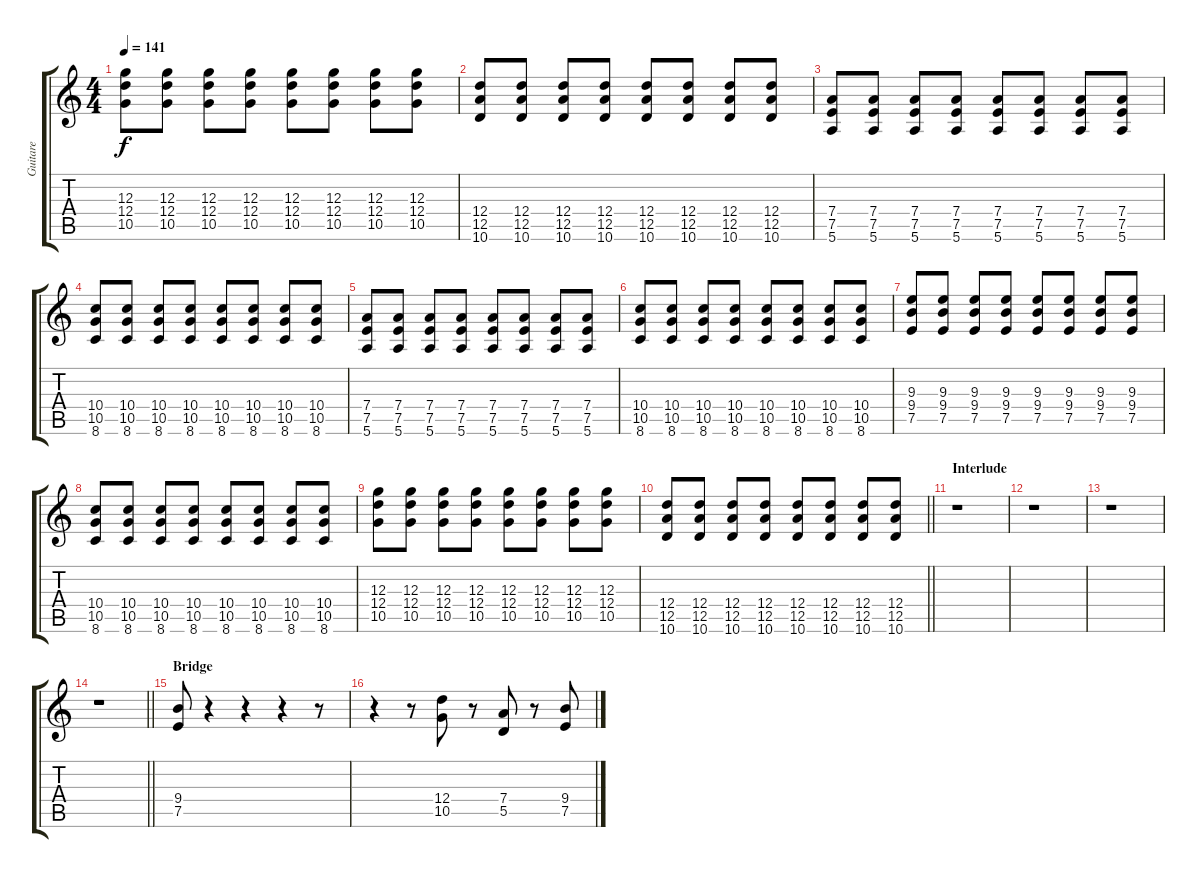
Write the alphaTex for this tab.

\track ("Guitare" "Guitare") {instrument distortionguitar}
\staff {score tabs}
\tuning (E4 B3 G3 D3 A2 E2) {hide}
\ts (4 4)
\tempo 141
\clef g2
\ks c
(12.3 12.4 10.5).8{dy f} (12.3 12.4 10.5).8 (12.3 12.4 10.5).8 (12.3 12.4 10.5).8 (12.3 12.4 10.5).8 (12.3 12.4 10.5).8 (12.3 12.4 10.5).8 (12.3 12.4 10.5).8 |
(12.4 12.5 10.6).8 (12.4 12.5 10.6).8 (12.4 12.5 10.6).8 (12.4 12.5 10.6).8 (12.4 12.5 10.6).8 (12.4 12.5 10.6).8 (12.4 12.5 10.6).8 (12.4 12.5 10.6).8 |
(7.4 7.5 5.6).8 (7.4 7.5 5.6).8 (7.4 7.5 5.6).8 (7.4 7.5 5.6).8 (7.4 7.5 5.6).8 (7.4 7.5 5.6).8 (7.4 7.5 5.6).8 (7.4 7.5 5.6).8 |
(10.4 10.5 8.6).8 (10.4 10.5 8.6).8 (10.4 10.5 8.6).8 (10.4 10.5 8.6).8 (10.4 10.5 8.6).8 (10.4 10.5 8.6).8 (10.4 10.5 8.6).8 (10.4 10.5 8.6).8 |
(7.4 7.5 5.6).8 (7.4 7.5 5.6).8 (7.4 7.5 5.6).8 (7.4 7.5 5.6).8 (7.4 7.5 5.6).8 (7.4 7.5 5.6).8 (7.4 7.5 5.6).8 (7.4 7.5 5.6).8 |
(10.4 10.5 8.6).8 (10.4 10.5 8.6).8 (10.4 10.5 8.6).8 (10.4 10.5 8.6).8 (10.4 10.5 8.6).8 (10.4 10.5 8.6).8 (10.4 10.5 8.6).8 (10.4 10.5 8.6).8 |
(9.3 9.4 7.5).8 (9.3 9.4 7.5).8 (9.3 9.4 7.5).8 (9.3 9.4 7.5).8 (9.3 9.4 7.5).8 (9.3 9.4 7.5).8 (9.3 9.4 7.5).8 (9.3 9.4 7.5).8 |
(10.4 10.5 8.6).8 (10.4 10.5 8.6).8 (10.4 10.5 8.6).8 (10.4 10.5 8.6).8 (10.4 10.5 8.6).8 (10.4 10.5 8.6).8 (10.4 10.5 8.6).8 (10.4 10.5 8.6).8 |
(12.3 12.4 10.5).8 (12.3 12.4 10.5).8 (12.3 12.4 10.5).8 (12.3 12.4 10.5).8 (12.3 12.4 10.5).8 (12.3 12.4 10.5).8 (12.3 12.4 10.5).8 (12.3 12.4 10.5).8 |
\barLineRight lightlight
(12.4 12.5 10.6).8 (12.4 12.5 10.6).8 (12.4 12.5 10.6).8 (12.4 12.5 10.6).8 (12.4 12.5 10.6).8 (12.4 12.5 10.6).8 (12.4 12.5 10.6).8 (12.4 12.5 10.6).8 |
\section ("" "Interlude")
r.1 |
r.1 |
r.1 |
\barLineRight lightlight
r.1 |
\section ("" "Bridge")
(9.4 7.5).8 r.4 r.4 r.4 r.8 |
r.4 r.8 (12.4 10.5).8 r.8 (7.4 5.5).8 r.8 (9.4 7.5).8
